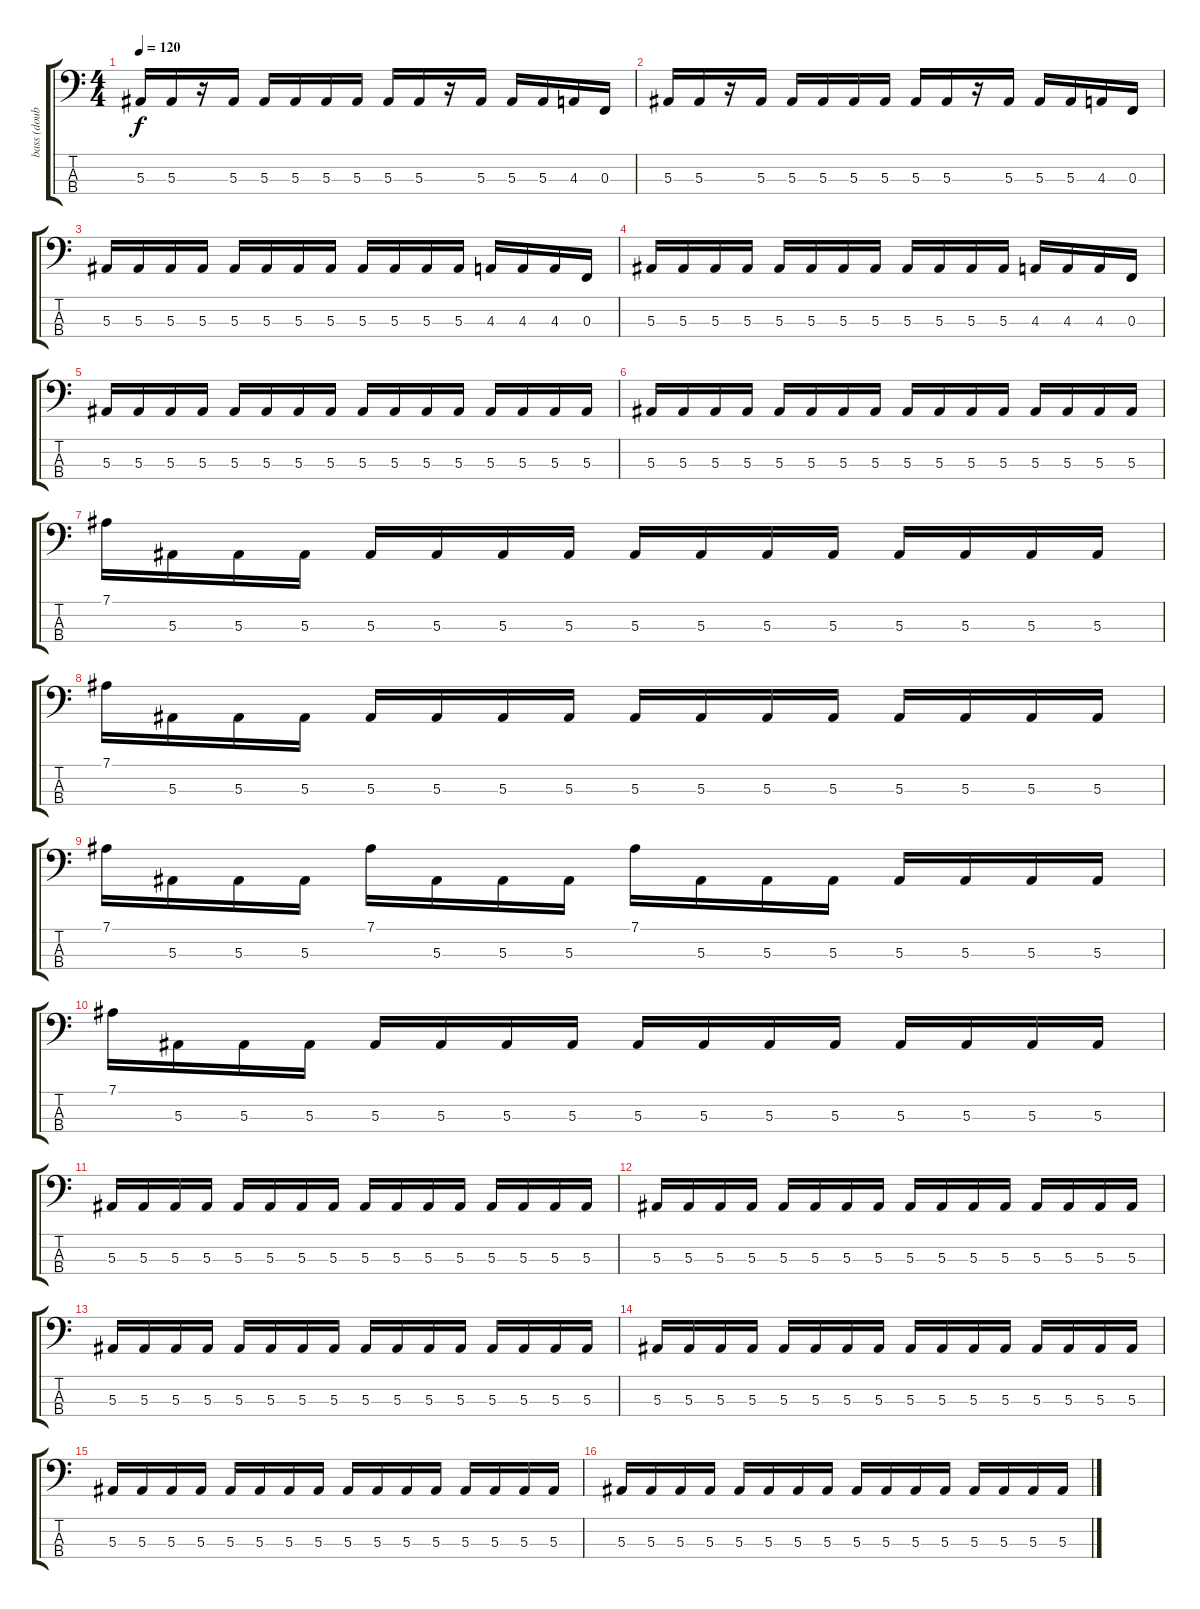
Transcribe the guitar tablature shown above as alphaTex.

\track ("bass (double tracked)" "bass (doub") {instrument electricbasspick}
\staff {score tabs}
\tuning (Eb2 Bb1 F1 C1) {hide}
\ts (4 4)
\tempo 120
\clef f4
\ks c
5.3.16{dy f} 5.3.16 r.16 5.3.16 5.3.16 5.3.16 5.3.16 5.3.16 5.3.16 5.3.16 r.16 5.3.16 5.3.16 5.3.16 4.3.16 0.3.16 |
5.3.16 5.3.16 r.16 5.3.16 5.3.16 5.3.16 5.3.16 5.3.16 5.3.16 5.3.16 r.16 5.3.16 5.3.16 5.3.16 4.3.16 0.3.16 |
5.3.16 5.3.16 5.3.16 5.3.16 5.3.16 5.3.16 5.3.16 5.3.16 5.3.16 5.3.16 5.3.16 5.3.16 4.3.16 4.3.16 4.3.16 0.3.16 |
5.3.16 5.3.16 5.3.16 5.3.16 5.3.16 5.3.16 5.3.16 5.3.16 5.3.16 5.3.16 5.3.16 5.3.16 4.3.16 4.3.16 4.3.16 0.3.16 |
5.3.16 5.3.16 5.3.16 5.3.16 5.3.16 5.3.16 5.3.16 5.3.16 5.3.16 5.3.16 5.3.16 5.3.16 5.3.16 5.3.16 5.3.16 5.3.16 |
5.3.16 5.3.16 5.3.16 5.3.16 5.3.16 5.3.16 5.3.16 5.3.16 5.3.16 5.3.16 5.3.16 5.3.16 5.3.16 5.3.16 5.3.16 5.3.16 |
7.1.16 5.3.16 5.3.16 5.3.16 5.3.16 5.3.16 5.3.16 5.3.16 5.3.16 5.3.16 5.3.16 5.3.16 5.3.16 5.3.16 5.3.16 5.3.16 |
7.1.16 5.3.16 5.3.16 5.3.16 5.3.16 5.3.16 5.3.16 5.3.16 5.3.16 5.3.16 5.3.16 5.3.16 5.3.16 5.3.16 5.3.16 5.3.16 |
7.1.16 5.3.16 5.3.16 5.3.16 7.1.16 5.3.16 5.3.16 5.3.16 7.1.16 5.3.16 5.3.16 5.3.16 5.3.16 5.3.16 5.3.16 5.3.16 |
7.1.16 5.3.16 5.3.16 5.3.16 5.3.16 5.3.16 5.3.16 5.3.16 5.3.16 5.3.16 5.3.16 5.3.16 5.3.16 5.3.16 5.3.16 5.3.16 |
5.3.16 5.3.16 5.3.16 5.3.16 5.3.16 5.3.16 5.3.16 5.3.16 5.3.16 5.3.16 5.3.16 5.3.16 5.3.16 5.3.16 5.3.16 5.3.16 |
5.3.16 5.3.16 5.3.16 5.3.16 5.3.16 5.3.16 5.3.16 5.3.16 5.3.16 5.3.16 5.3.16 5.3.16 5.3.16 5.3.16 5.3.16 5.3.16 |
5.3.16 5.3.16 5.3.16 5.3.16 5.3.16 5.3.16 5.3.16 5.3.16 5.3.16 5.3.16 5.3.16 5.3.16 5.3.16 5.3.16 5.3.16 5.3.16 |
5.3.16 5.3.16 5.3.16 5.3.16 5.3.16 5.3.16 5.3.16 5.3.16 5.3.16 5.3.16 5.3.16 5.3.16 5.3.16 5.3.16 5.3.16 5.3.16 |
5.3.16 5.3.16 5.3.16 5.3.16 5.3.16 5.3.16 5.3.16 5.3.16 5.3.16 5.3.16 5.3.16 5.3.16 5.3.16 5.3.16 5.3.16 5.3.16 |
5.3.16 5.3.16 5.3.16 5.3.16 5.3.16 5.3.16 5.3.16 5.3.16 5.3.16 5.3.16 5.3.16 5.3.16 5.3.16 5.3.16 5.3.16 5.3.16
